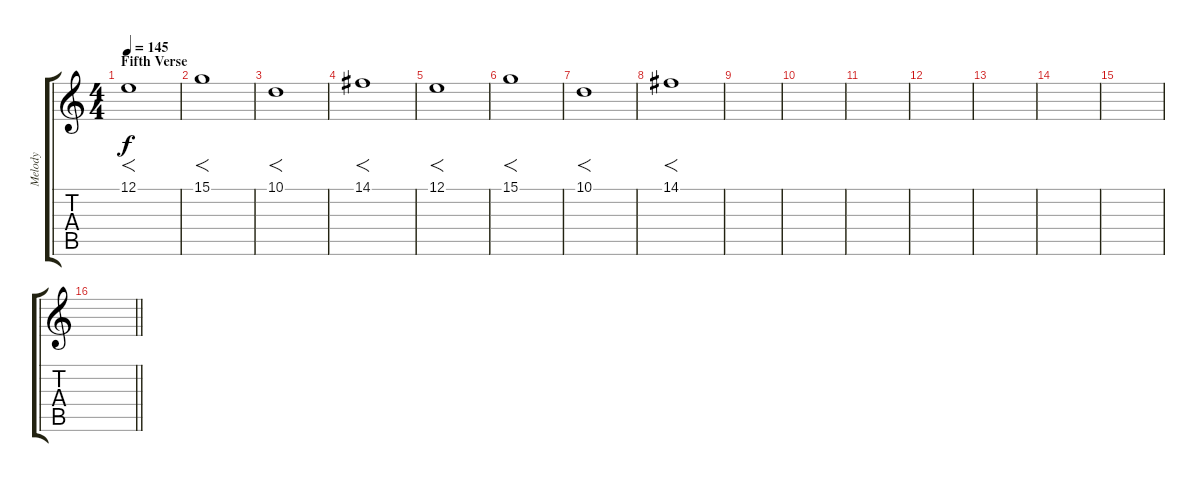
\track ("Melody" "Melody") {instrument harmonica}
\staff {score tabs}
\tuning (E4 B3 G3 D3 A2 E2) {hide}
\ts (4 4)
\section ("" "Fifth Verse")
\tempo 145
\clef g2
\ks c
12.1.1{f dy f} |
15.1.1{f} |
10.1.1{f} |
14.1.1{f} |
12.1.1{f} |
15.1.1{f} |
10.1.1{f} |
14.1.1{f} |
|
|
|
|
|
|
|
\barLineRight lightlight
